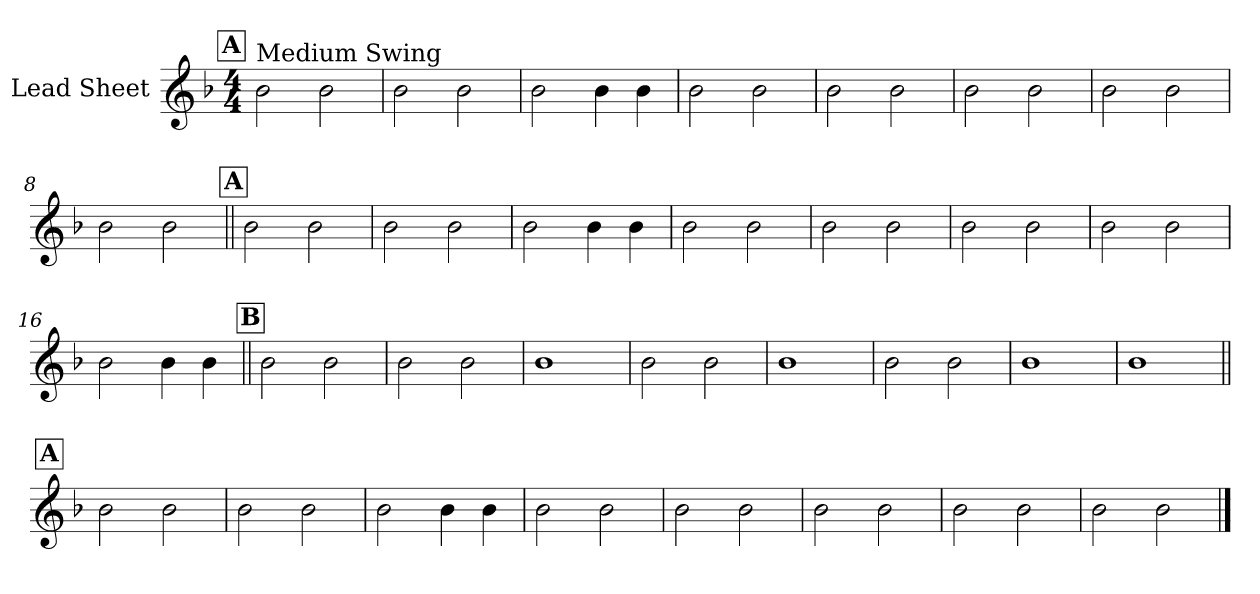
**kern
*part1
*staff1
*I"Lead Sheet
*clefG2
*k[b-]
*F:
*M4/4
!!LO:REH:place=s1:a:fs=14:t=A
=1
!LO:TX:a:t=Medium Swing
2b-\
2b-\
=2
2b-\
2b-\
=3
2b-\
4b-\
4b-\
=4
2b-\
2b-\
!!LO:LB:g=z
=5
2b-\
2b-\
=6
2b-\
2b-\
=7
2b-\
2b-\
=8
2b-\
2b-\
!!LO:LB:g=z
!!LO:REH:place=s1:a:fs=14:t=A
=9||
2b-\
2b-\
=10
2b-\
2b-\
=11
2b-\
4b-\
4b-\
=12
2b-\
2b-\
!!LO:LB:g=z
=13
2b-\
2b-\
=14
2b-\
2b-\
=15
2b-\
2b-\
=16
2b-\
4b-\
4b-\
!!LO:LB:g=z
!!LO:REH:place=s1:a:fs=14:t=B
=17||
2b-\
2b-\
=18
2b-\
2b-\
=19
1b-
=20
2b-\
2b-\
!!LO:LB:g=z
=21
1b-
=22
2b-\
2b-\
=23
1b-
=24
1b-
!!LO:LB:g=z
!!LO:REH:place=s1:a:fs=14:t=A
=25||
2b-\
2b-\
=26
2b-\
2b-\
=27
2b-\
4b-\
4b-\
=28
2b-\
2b-\
!!LO:LB:g=z
=29
2b-\
2b-\
=30
2b-\
2b-\
=31
2b-\
2b-\
=32
2b-\
2b-\
==
*-
